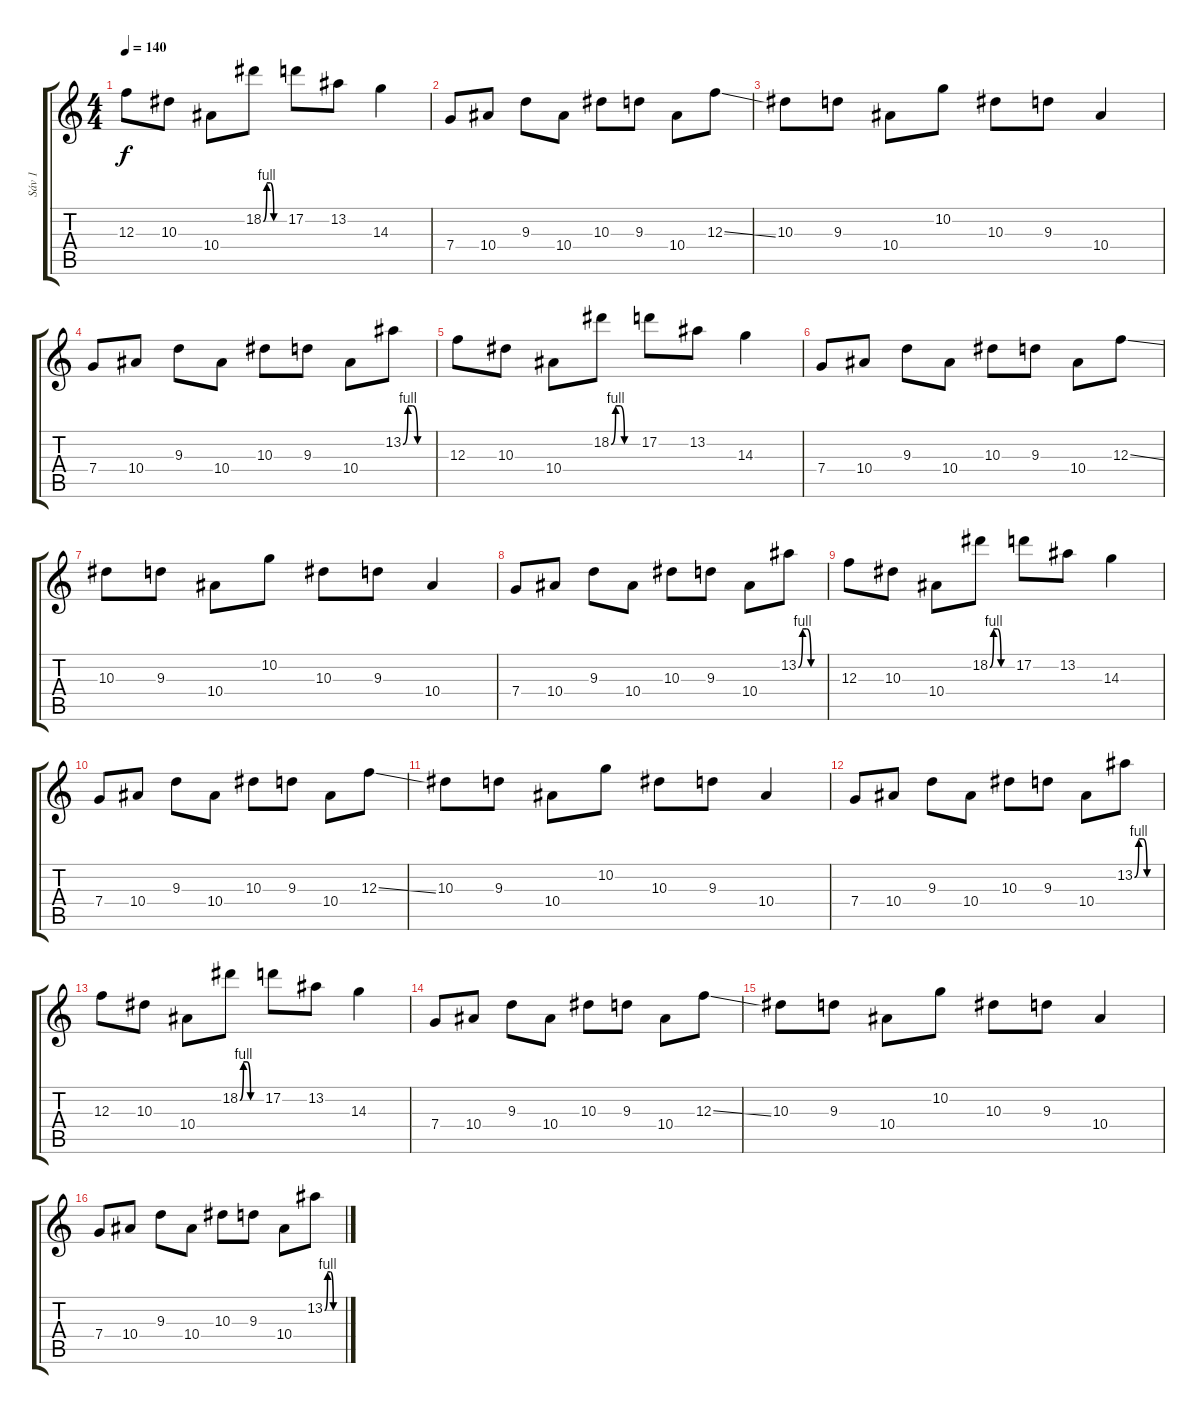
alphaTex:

\track ("Sáv 1" "Sáv 1") {instrument distortionguitar}
\staff {score tabs}
\tuning (D4 A3 F3 C3 G2 C2) {hide}
\ts (4 4)
\tempo 140
\clef g2
\ks c
12.3.8{dy f} 10.3.8 10.4.8 18.2{be (custom 0 0 10 4 20 4 30 0 60 0)}.8 17.2.8 13.2.8 14.3.4 |
7.4.8 10.4.8 9.3.8 10.4.8 10.3.8 9.3.8 10.4.8 12.3{ss}.8 |
10.3.8 9.3.8 10.4.8 10.2.8 10.3.8 9.3.8 10.4.4 |
7.4.8 10.4.8 9.3.8 10.4.8 10.3.8 9.3.8 10.4.8 13.2{be (custom 0 0 10 4 20 4 30 0 60 0)}.8 |
12.3.8 10.3.8 10.4.8 18.2{be (custom 0 0 10 4 20 4 30 0 60 0)}.8 17.2.8 13.2.8 14.3.4 |
7.4.8 10.4.8 9.3.8 10.4.8 10.3.8 9.3.8 10.4.8 12.3{ss}.8 |
10.3.8 9.3.8 10.4.8 10.2.8 10.3.8 9.3.8 10.4.4 |
7.4.8 10.4.8 9.3.8 10.4.8 10.3.8 9.3.8 10.4.8 13.2{be (custom 0 0 10 4 20 4 30 0 60 0)}.8 |
12.3.8 10.3.8 10.4.8 18.2{be (custom 0 0 10 4 20 4 30 0 60 0)}.8 17.2.8 13.2.8 14.3.4 |
7.4.8 10.4.8 9.3.8 10.4.8 10.3.8 9.3.8 10.4.8 12.3{ss}.8 |
10.3.8 9.3.8 10.4.8 10.2.8 10.3.8 9.3.8 10.4.4 |
7.4.8 10.4.8 9.3.8 10.4.8 10.3.8 9.3.8 10.4.8 13.2{be (custom 0 0 10 4 20 4 30 0 60 0)}.8 |
12.3.8 10.3.8 10.4.8 18.2{be (custom 0 0 10 4 20 4 30 0 60 0)}.8 17.2.8 13.2.8 14.3.4 |
7.4.8 10.4.8 9.3.8 10.4.8 10.3.8 9.3.8 10.4.8 12.3{ss}.8 |
10.3.8 9.3.8 10.4.8 10.2.8 10.3.8 9.3.8 10.4.4 |
7.4.8 10.4.8 9.3.8 10.4.8 10.3.8 9.3.8 10.4.8 13.2{be (custom 0 0 10 4 20 4 30 0 60 0)}.8
